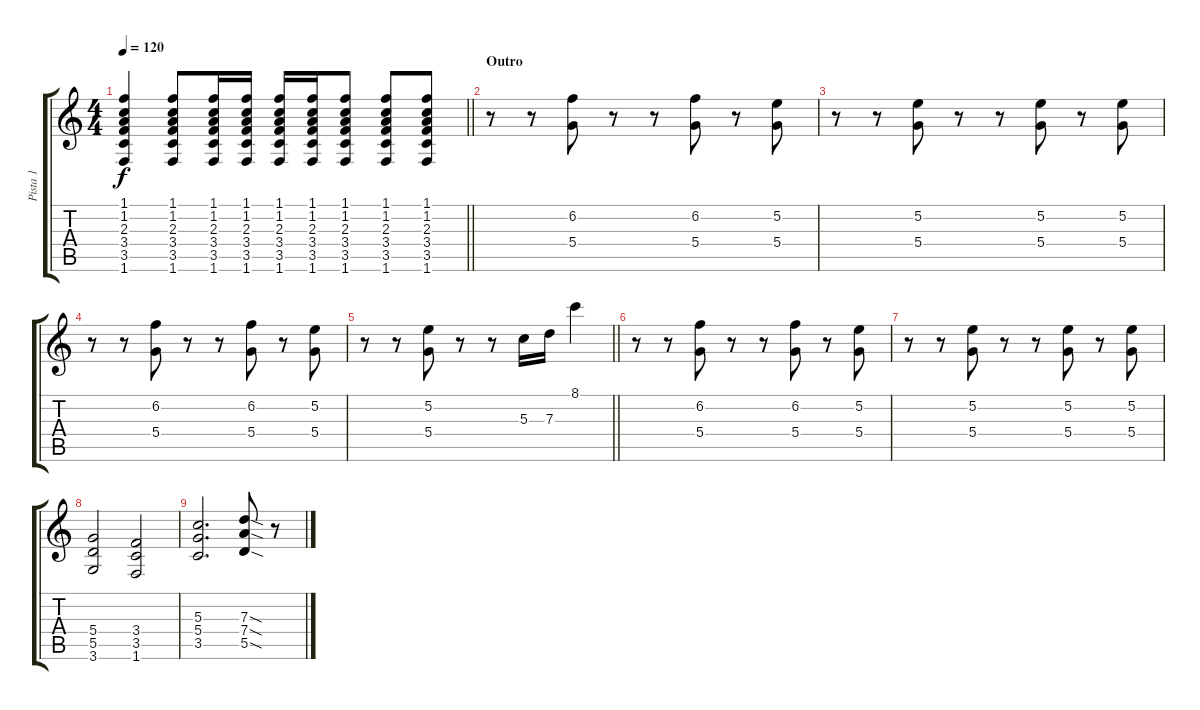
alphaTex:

\track ("Pista 1" "Pista 1") {instrument electricguitarmuted}
\staff {score tabs}
\tuning (E4 B3 G3 D3 A2 E2) {hide}
\ts (4 4)
\tempo 120
\clef g2
\barLineRight lightlight
\ks c
(1.1 1.2 2.3 3.4 3.5 1.6).4{dy f} (1.1 1.2 2.3 3.4 3.5 1.6).8 (1.1 1.2 2.3 3.4 3.5 1.6).16 (1.1 1.2 2.3 3.4 3.5 1.6).16 (1.1 1.2 2.3 3.4 3.5 1.6).16 (1.1 1.2 2.3 3.4 3.5 1.6).16 (1.1 1.2 2.3 3.4 3.5 1.6).8 (1.1 1.2 2.3 3.4 3.5 1.6).8 (1.1 1.2 2.3 3.4 3.5 1.6).8 |
\section ("" "Outro")
r.8 r.8 (6.2 5.4).8 r.8 r.8 (6.2 5.4).8 r.8 (5.2 5.4).8 |
r.8 r.8 (5.2 5.4).8 r.8 r.8 (5.2 5.4).8 r.8 (5.2 5.4).8 |
r.8 r.8 (6.2 5.4).8 r.8 r.8 (6.2 5.4).8 r.8 (5.2 5.4).8 |
\barLineRight lightlight
r.8 r.8 (5.2 5.4).8 r.8 r.8 5.3.16 7.3.16 8.1.4 |
r.8 r.8 (6.2 5.4).8 r.8 r.8 (6.2 5.4).8 r.8 (5.2 5.4).8 |
r.8 r.8 (5.2 5.4).8 r.8 r.8 (5.2 5.4).8 r.8 (5.2 5.4).8 |
(5.4 5.5 3.6).2 (3.4 3.5 1.6).2 |
(5.3 5.4 3.5).2{d} (7.3{sod} 7.4{sod} 5.5{sod}).8 r.8
